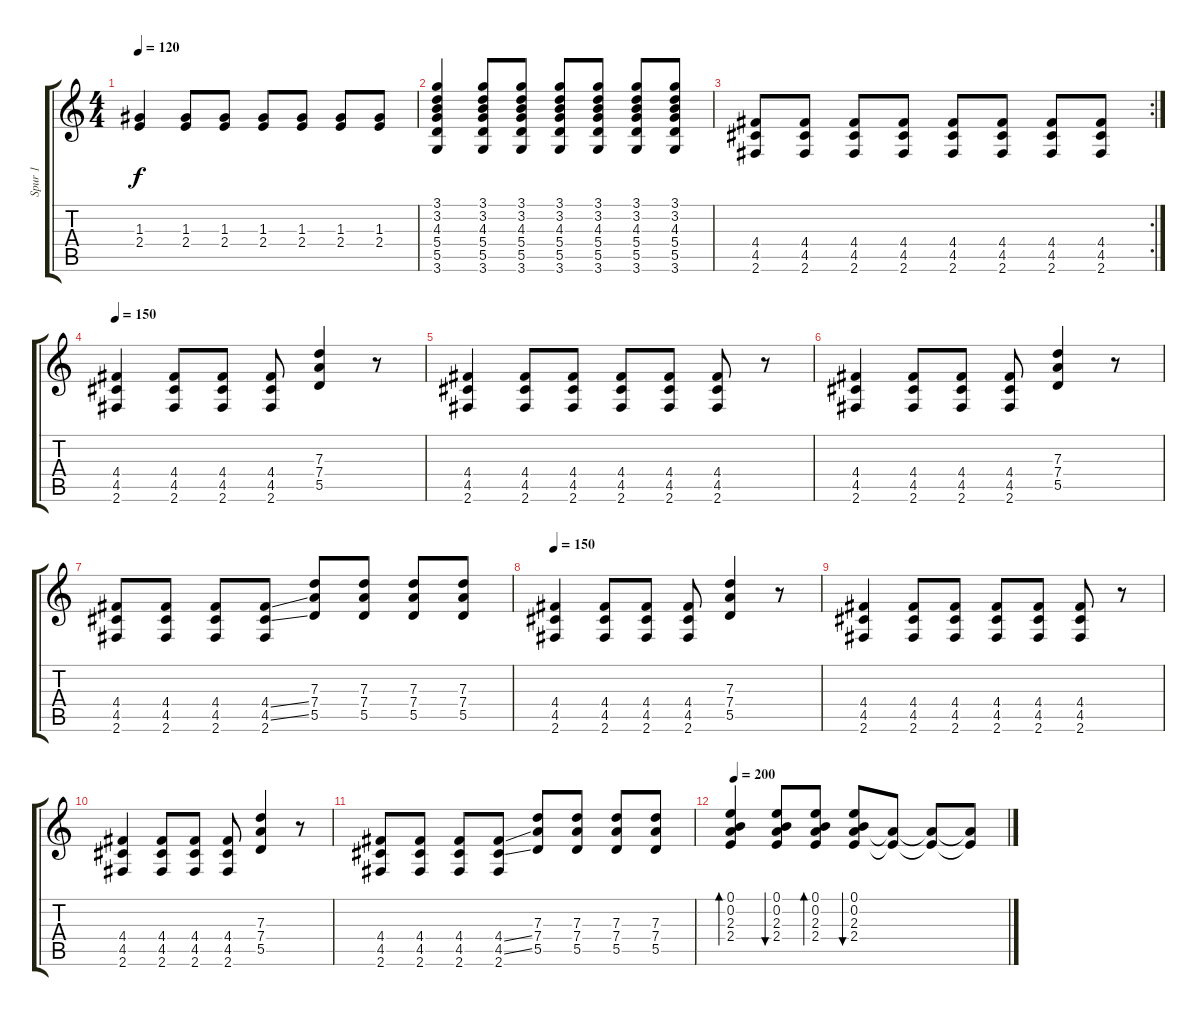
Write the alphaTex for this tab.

\track ("Spur 1" "Spur 1") {instrument overdrivenguitar}
\staff {score tabs}
\tuning (E4 B3 G3 D3 A2 E2) {hide}
\ts (4 4)
\tempo 120
\clef g2
\ks c
(1.3 2.4).4{dy f} (1.3 2.4).8 (1.3 2.4).8 (1.3 2.4).8 (1.3 2.4).8 (1.3 2.4).8 (1.3 2.4).8 |
(3.1 3.2 4.3 5.4 5.5 3.6).4 (3.1 3.2 4.3 5.4 5.5 3.6).8 (3.1 3.2 4.3 5.4 5.5 3.6).8 (3.1 3.2 4.3 5.4 5.5 3.6).8 (3.1 3.2 4.3 5.4 5.5 3.6).8 (3.1 3.2 4.3 5.4 5.5 3.6).8 (3.1 3.2 4.3 5.4 5.5 3.6).8 |
\rc 2
(4.4 4.5 2.6).8 (4.4 4.5 2.6).8 (4.4 4.5 2.6).8 (4.4 4.5 2.6).8 (4.4 4.5 2.6).8 (4.4 4.5 2.6).8 (4.4 4.5 2.6).8 (4.4 4.5 2.6).8 |
\tempo 150
(4.4 4.5 2.6).4{volume 16 instrument distortionguitar} (4.4 4.5 2.6).8 (4.4 4.5 2.6).8 (4.4 4.5 2.6).8 (7.3 7.4 5.5).4 r.8 |
(4.4 4.5 2.6).4 (4.4 4.5 2.6).8 (4.4 4.5 2.6).8 (4.4 4.5 2.6).8 (4.4 4.5 2.6).8 (4.4 4.5 2.6).8 r.8 |
(4.4 4.5 2.6).4 (4.4 4.5 2.6).8 (4.4 4.5 2.6).8 (4.4 4.5 2.6).8 (7.3 7.4 5.5).4 r.8 |
(4.4 4.5 2.6).8 (4.4 4.5 2.6).8 (4.4 4.5 2.6).8 (4.4{ss} 4.5{ss} 2.6).8 (7.3 7.4 5.5).8 (7.3 7.4 5.5).8 (7.3 7.4 5.5).8 (7.3 7.4 5.5).8 |
\tempo 150
(4.4 4.5 2.6).4{volume 16 instrument distortionguitar} (4.4 4.5 2.6).8 (4.4 4.5 2.6).8 (4.4 4.5 2.6).8 (7.3 7.4 5.5).4 r.8 |
(4.4 4.5 2.6).4 (4.4 4.5 2.6).8 (4.4 4.5 2.6).8 (4.4 4.5 2.6).8 (4.4 4.5 2.6).8 (4.4 4.5 2.6).8 r.8 |
(4.4 4.5 2.6).4 (4.4 4.5 2.6).8 (4.4 4.5 2.6).8 (4.4 4.5 2.6).8 (7.3 7.4 5.5).4 r.8 |
(4.4 4.5 2.6).8 (4.4 4.5 2.6).8 (4.4 4.5 2.6).8 (4.4{ss} 4.5{ss} 2.6).8 (7.3 7.4 5.5).8 (7.3 7.4 5.5).8 (7.3 7.4 5.5).8 (7.3 7.4 5.5).8 |
\tempo 200
(0.1 0.2 2.3 2.4).4{bd 480} (0.1 0.2 2.3 2.4).8{bu 480} (0.1 0.2 2.3 2.4).8{bd 480} (0.1 0.2 2.3 2.4).8{bu 480} (2.3{t} 2.4{t}).8 (2.3{t} 2.4{t}).8 (2.3{t} 2.4{t}).8
